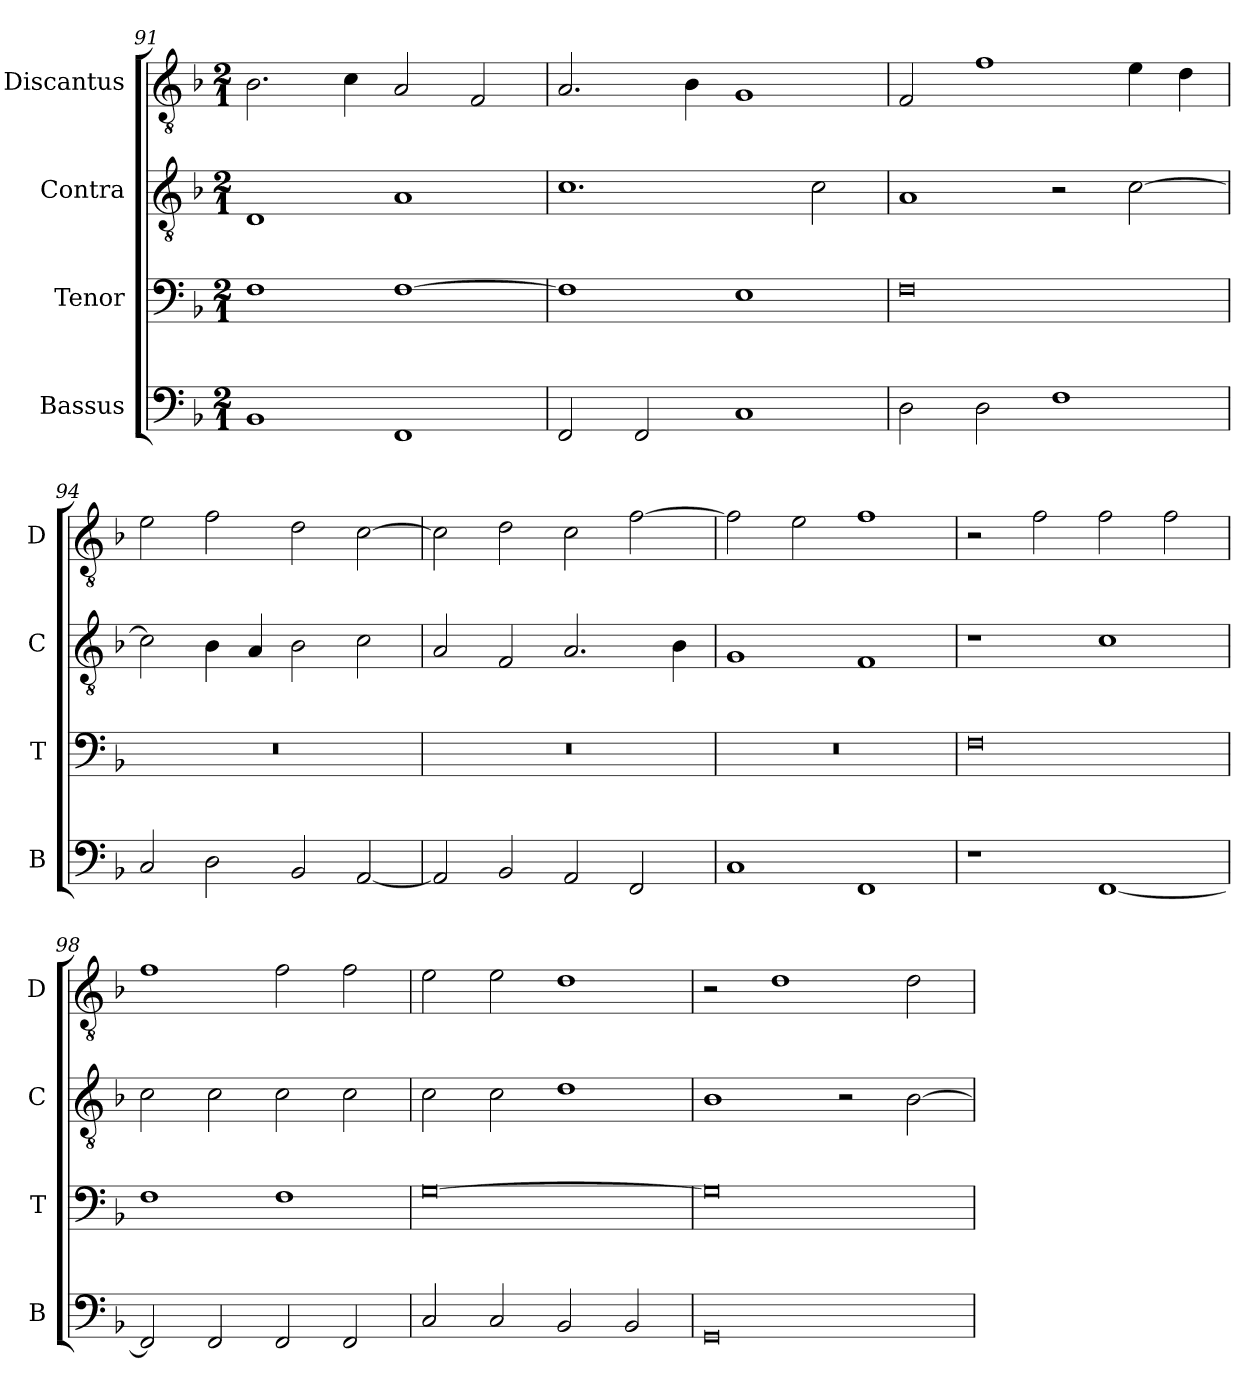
**kern	**kern	**kern	**kern
*part4	*part3	*part2	*part1
*staff4	*staff3	*staff2	*staff1
*I"Bassus	*I"Tenor	*I"Contra	*I"Discantus
*I'B	*I'T	*I'C	*I'D
*clefF4	*clefF4	*clefGv2	*clefGv2
*k[b-]	*k[b-]	*k[b-]	*k[b-]
*M2/1	*M2/1	*M2/1	*M2/1
=91	=91	=91	=91
1BB-	1F	1D	2.B-\
.	.	.	4c\
1FF	[1F	1A	2A/
.	.	.	2F/
=92	=92	=92	=92
2FF/	1F]	1.c	2.A/
2FF/	.	.	.
.	.	.	4B-\
1C	1E	.	1G
.	.	2c\	.
=93	=93	=93	=93
2D\	0F	1A	2F/
2D\	.	.	1f
1F	.	2r	.
.	.	[2c\	4e\
.	.	.	4d\
=94	=94	=94	=94
2C/	0r	2c\]	2e\
2D\	.	4B-\	2f\
.	.	4A/	.
2BB-/	.	2B-\	2d\
[2AA/	.	2c\	[2c\
=95	=95	=95	=95
2AA/]	0r	2A/	2c\]
2BB-/	.	2F/	2d\
2AA/	.	2.A/	2c\
2FF/	.	.	[2f\
.	.	4B-\	.
=96	=96	=96	=96
1C	0r	1G	2f\]
.	.	.	2e\
1FF	.	1F	1f
=97	=97	=97	=97
1r	0F	1r	2r
.	.	.	2f\
[1FF	.	1c	2f\
.	.	.	2f\
=98	=98	=98	=98
2FF/]	1F	2c\	1f
2FF/	.	2c\	.
2FF/	1F	2c\	2f\
2FF/	.	2c\	2f\
=99	=99	=99	=99
2C/	[0G	2c\	2e\
2C/	.	2c\	2e\
2BB-/	.	1d	1d
2BB-/	.	.	.
=100	=100	=100	=100
0GG	0G]	1B-	2r
.	.	.	1d
.	.	2r	.
.	.	[2B-\	2d\
=	=	=	=
*-	*-	*-	*-
